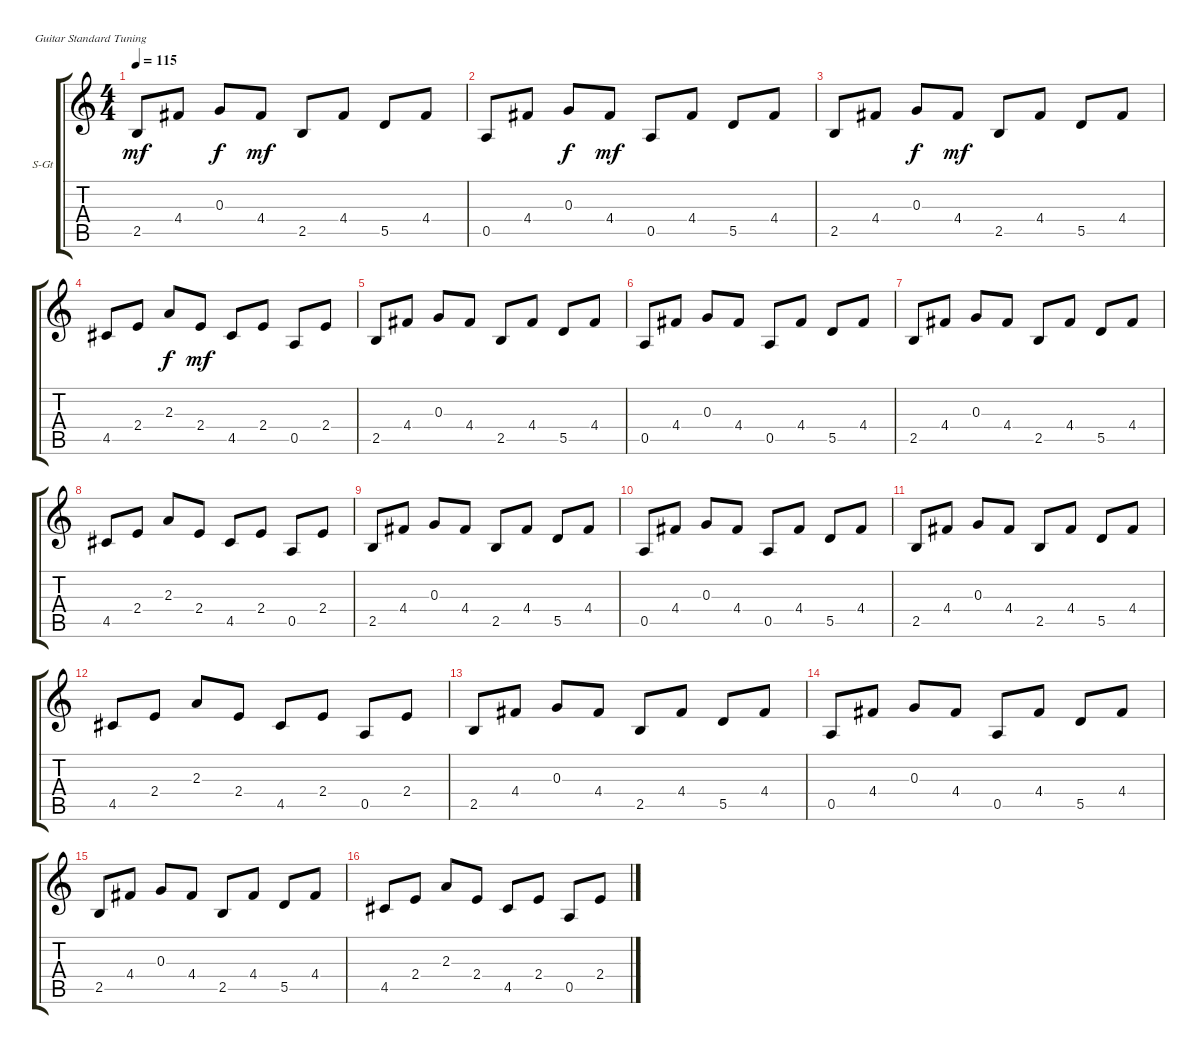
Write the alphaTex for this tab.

\defaultSystemsLayout 4
\bracketExtendMode groupsimilarinstruments
\firstSystemTrackNameOrientation horizontal
\otherSystemsTrackNameOrientation horizontal
\track ("Steel Guitar" "S-Gt") {instrument acousticguitarsteel}
\staff {score tabs}
\tuning (E4 B3 G3 D3 A2 E2)
\ts (4 4)
\tempo 115
\clef g2
\ks c
2.5.8{dy mf instrument acousticguitarsteel} 4.4.8 0.3.8{dy f} 4.4.8{dy mf} 2.5.8 4.4.8 5.5.8 4.4.8 |
0.5.8 4.4.8 0.3.8{dy f} 4.4.8{dy mf} 0.5.8 4.4.8 5.5.8 4.4.8 |
2.5.8 4.4.8 0.3.8{dy f} 4.4.8{dy mf} 2.5.8 4.4.8 5.5.8 4.4.8 |
4.5.8 2.4.8 2.3.8{dy f} 2.4.8{dy mf} 4.5.8 2.4.8 0.5.8 2.4.8 |
2.5.8 4.4.8 0.3.8 4.4.8 2.5.8 4.4.8 5.5.8 4.4.8 |
0.5.8 4.4.8 0.3.8 4.4.8 0.5.8 4.4.8 5.5.8 4.4.8 |
2.5.8 4.4.8 0.3.8 4.4.8 2.5.8 4.4.8 5.5.8 4.4.8 |
4.5.8 2.4.8 2.3.8 2.4.8 4.5.8 2.4.8 0.5.8 2.4.8 |
2.5.8 4.4.8 0.3.8 4.4.8 2.5.8 4.4.8 5.5.8 4.4.8 |
0.5.8 4.4.8 0.3.8 4.4.8 0.5.8 4.4.8 5.5.8 4.4.8 |
2.5.8 4.4.8 0.3.8 4.4.8 2.5.8 4.4.8 5.5.8 4.4.8 |
4.5.8 2.4.8 2.3.8 2.4.8 4.5.8 2.4.8 0.5.8 2.4.8 |
2.5.8 4.4.8 0.3.8 4.4.8 2.5.8 4.4.8 5.5.8 4.4.8 |
0.5.8 4.4.8 0.3.8 4.4.8 0.5.8 4.4.8 5.5.8 4.4.8 |
2.5.8 4.4.8 0.3.8 4.4.8 2.5.8 4.4.8 5.5.8 4.4.8 |
4.5.8 2.4.8 2.3.8 2.4.8 4.5.8 2.4.8 0.5.8 2.4.8
